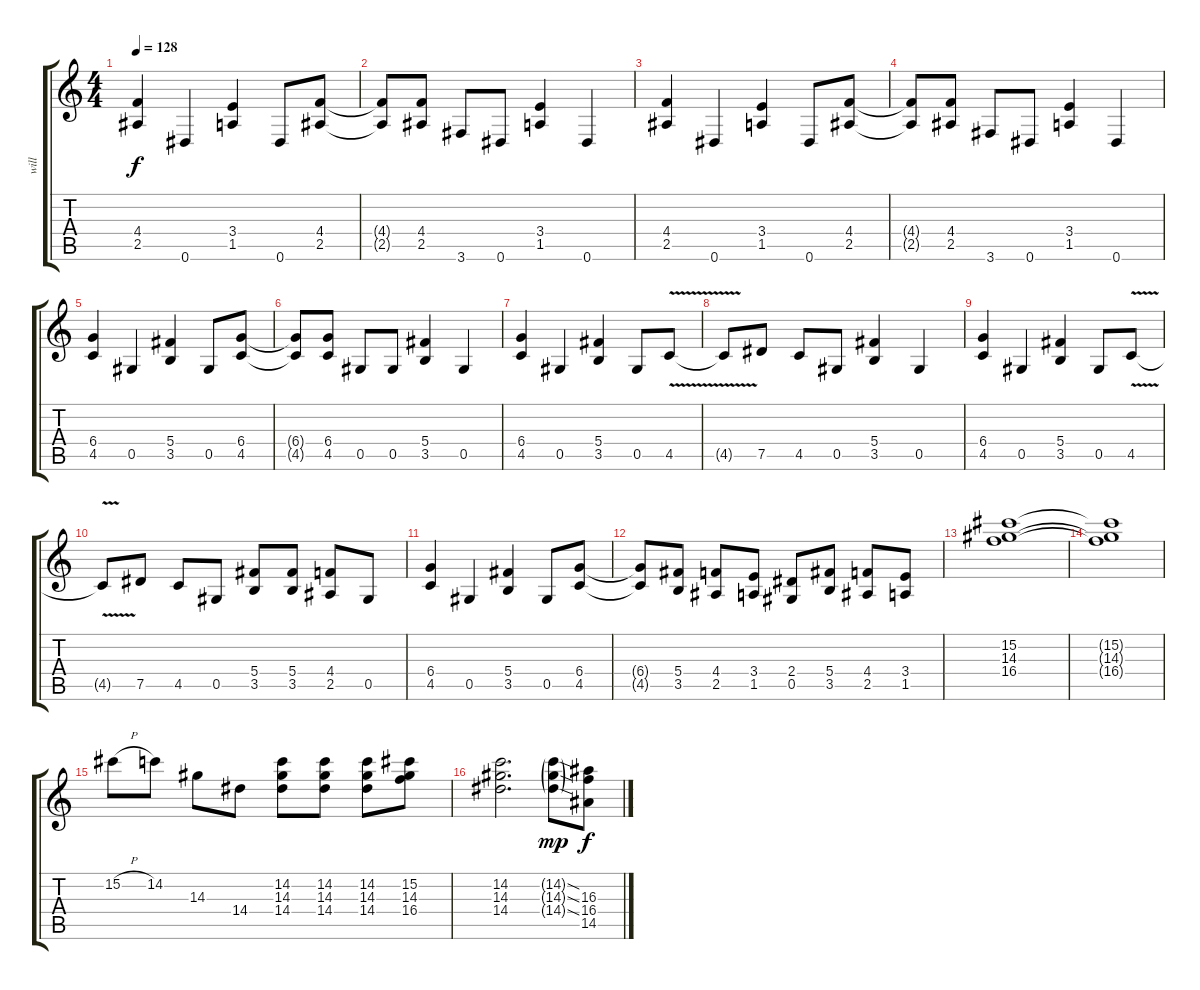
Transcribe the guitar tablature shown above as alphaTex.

\track ("will" "will") {instrument overdrivenguitar}
\staff {score tabs}
\tuning (Eb4 Bb3 Gb3 Db3 Ab2 Eb2) {hide}
\ts (4 4)
\tempo 128
\clef g2
\ks c
(4.4 2.5).4{dy f} 0.6.4 (3.4 1.5).4 0.6.8 (4.4 2.5).8 |
(4.4{t} 2.5{t}).8 (4.4 2.5).8 3.6.8 0.6.8 (3.4 1.5).4 0.6.4 |
(4.4 2.5).4 0.6.4 (3.4 1.5).4 0.6.8 (4.4 2.5).8 |
(4.4{t} 2.5{t}).8 (4.4 2.5).8 3.6.8 0.6.8 (3.4 1.5).4 0.6.4 |
(6.4 4.5).4 0.5.4 (5.4 3.5).4 0.5.8 (6.4 4.5).8 |
(6.4{t} 4.5{t}).8 (6.4 4.5).8 0.5.8 0.5.8 (5.4 3.5).4 0.5.4 |
(6.4 4.5).4 0.5.4 (5.4 3.5).4 0.5.8 4.5{v}.8 |
4.5{t}.8 7.5.8 4.5.8 0.5.8 (5.4 3.5).4 0.5.4 |
(6.4 4.5).4 0.5.4 (5.4 3.5).4 0.5.8 4.5{v}.8 |
4.5{t}.8 7.5.8 4.5.8 0.5.8 (5.4 3.5).8 (5.4 3.5).8 (4.4 2.5).8 0.5.8 |
(6.4 4.5).4 0.5.4 (5.4 3.5).4 0.5.8 (6.4 4.5).8 |
(6.4{t} 4.5{t}).8 (5.4 3.5).8 (4.4 2.5).8 (3.4 1.5).8 (2.4 0.5).8 (5.4 3.5).8 (4.4 2.5).8 (3.4 1.5).8 |
(15.2 14.3 16.4).1 |
(15.2{t} 14.3{t} 16.4{t}).1 |
15.2{h}.8 14.2.8 14.3.8 14.4.8 (14.2 14.3 14.4).8 (14.2 14.3 14.4).8 (14.2 14.3 14.4).8 (15.2 14.3 16.4).8 |
(14.2 14.3 14.4).2{d} (14.2{sod g} 14.3{sod g} 14.4{sod g}).8{dy mp} (16.3 16.4 14.5).8{dy f}
